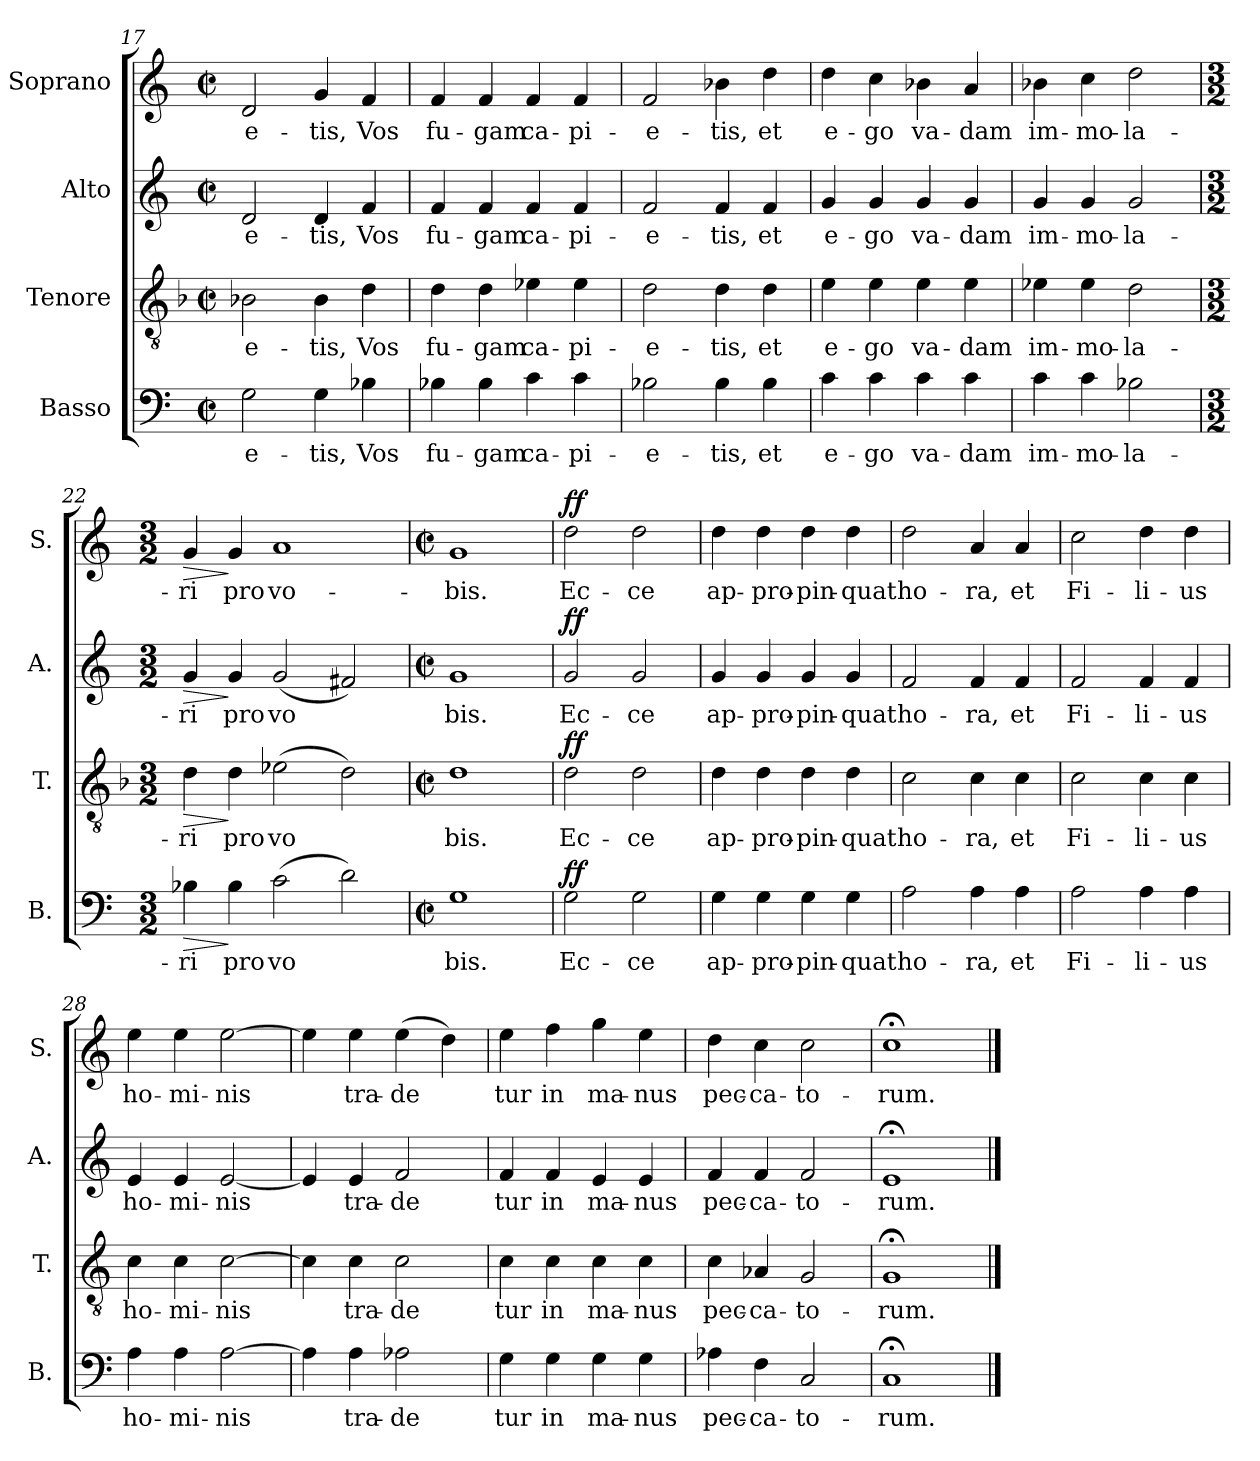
**kern	**text	**dynam	**kern	**text	**dynam	**kern	**text	**dynam	**kern	**text	**dynam
*part4	*part4	*part4	*part3	*part3	*part3	*part2	*part2	*part2	*part1	*part1	*part1
*staff4	*staff4	*staff4	*staff3	*staff3	*staff3	*staff2	*staff2	*staff2	*staff1	*staff1	*staff1
*I"Basso	*	*	*I"Tenore	*	*	*I"Alto	*	*	*I"Soprano	*	*
*I'B.	*	*	*I'T.	*	*	*I'A.	*	*	*I'S.	*	*
*clefF4	*	*	*clefGv2	*	*	*clefG2	*	*	*clefG2	*	*
*k[]	*	*	*k[b-]	*	*	*k[]	*	*	*k[]	*	*
*C:	*	*	*F:	*	*	*C:	*	*	*C:	*	*
*M2/2	*	*	*M2/2	*	*	*M2/2	*	*	*M2/2	*	*
*met(c|)	*	*	*met(c|)	*	*	*met(c|)	*	*	*met(c|)	*	*
=17	=17	=17	=17	=17	=17	=17	=17	=17	=17	=17	=17
!	!LO:LY:b	!	!	!LO:LY:b	!	!	!LO:LY:b	!	!	!LO:LY:b	!
2G\	-e-	.	2B-X\	-e-	.	2d/	-e-	.	2d/	-e-	.
!	!LO:LY:b	!	!	!LO:LY:b	!	!	!LO:LY:b	!	!	!LO:LY:b	!
4G\	-tis,	.	4B-\	-tis,	.	4d/	-tis,	.	4g/	-tis,	.
!	!LO:LY:b	!	!	!LO:LY:b	!	!	!LO:LY:b	!	!	!LO:LY:b	!
4B-X\	Vos	.	4d\	Vos	.	4f/	Vos	.	4f/	Vos	.
=18	=18	=18	=18	=18	=18	=18	=18	=18	=18	=18	=18
!	!LO:LY:b	!	!	!LO:LY:b	!	!	!LO:LY:b	!	!	!LO:LY:b	!
4B-X\	fu-	.	4d\	fu-	.	4f/	fu-	.	4f/	fu-	.
!	!LO:LY:b	!	!	!LO:LY:b	!	!	!LO:LY:b	!	!	!LO:LY:b	!
4B-\	-gam	.	4d\	-gam	.	4f/	-gam	.	4f/	-gam	.
!	!LO:LY:b	!	!	!LO:LY:b	!	!	!LO:LY:b	!	!	!LO:LY:b	!
4c\	ca-	.	4e-X\	ca-	.	4f/	ca-	.	4f/	ca-	.
!	!LO:LY:b	!	!	!LO:LY:b	!	!	!LO:LY:b	!	!	!LO:LY:b	!
4c\	-pi-	.	4e-\	-pi-	.	4f/	-pi-	.	4f/	-pi-	.
=19	=19	=19	=19	=19	=19	=19	=19	=19	=19	=19	=19
!	!LO:LY:b	!	!	!LO:LY:b	!	!	!LO:LY:b	!	!	!LO:LY:b	!
2B-X\	-e-	.	2d\	-e-	.	2f/	-e-	.	2f/	-e-	.
!	!LO:LY:b	!	!	!LO:LY:b	!	!	!LO:LY:b	!	!	!LO:LY:b	!
4B-\	-tis,	.	4d\	-tis,	.	4f/	-tis,	.	4b-X\	-tis,	.
!	!LO:LY:b	!	!	!LO:LY:b	!	!	!LO:LY:b	!	!	!LO:LY:b	!
4B-\	et	.	4d\	et	.	4f/	et	.	4dd\	et	.
!!LO:LB:g=z
=20	=20	=20	=20	=20	=20	=20	=20	=20	=20	=20	=20
!	!LO:LY:b	!	!	!LO:LY:b	!	!	!LO:LY:b	!	!	!LO:LY:b	!
4c\	e-	.	4e\	e-	.	4g/	e-	.	4dd\	e-	.
!	!LO:LY:b	!	!	!LO:LY:b	!	!	!LO:LY:b	!	!	!LO:LY:b	!
4c\	-go	.	4e\	-go	.	4g/	-go	.	4cc\	-go	.
!	!LO:LY:b	!	!	!LO:LY:b	!	!	!LO:LY:b	!	!	!LO:LY:b	!
4c\	va-	.	4e\	va-	.	4g/	va-	.	4b-X\	va-	.
!	!LO:LY:b	!	!	!LO:LY:b	!	!	!LO:LY:b	!	!	!LO:LY:b	!
4c\	-dam	.	4e\	-dam	.	4g/	-dam	.	4a/	-dam	.
=21	=21	=21	=21	=21	=21	=21	=21	=21	=21	=21	=21
!	!LO:LY:b	!	!	!LO:LY:b	!	!	!LO:LY:b	!	!	!LO:LY:b	!
4c\	im-	.	4e-X\	im-	.	4g/	im-	.	4b-X\	im-	.
!	!LO:LY:b	!	!	!LO:LY:b	!	!	!LO:LY:b	!	!	!LO:LY:b	!
4c\	-mo-	.	4e-\	-mo-	.	4g/	-mo-	.	4cc\	-mo-	.
!	!LO:LY:b	!	!	!LO:LY:b	!	!	!LO:LY:b	!	!	!LO:LY:b	!
2B-X\	-la-	.	2d\	-la-	.	2g/	-la-	.	2dd\	-la-	.
=22	=22	=22	=22	=22	=22	=22	=22	=22	=22	=22	=22
*M3/2	*	*	*M3/2	*	*	*M3/2	*	*	*M3/2	*	*
!	!LO:LY:b	!LO:HP:b	!	!LO:LY:b	!LO:HP:b	!	!LO:LY:b	!LO:HP:b	!	!LO:LY:b	!LO:HP:b
4B-X\	-ri	>	4d\	-ri	>	4g/	-ri	>	4g/	-ri	>
!	!LO:LY:b	!	!	!LO:LY:b	!	!	!LO:LY:b	!	!	!LO:LY:b	!
4B-\	pro	]	4d\	pro	]	4g/	pro	]	4g/	pro	]
!	!LO:LY:b	!	!	!LO:LY:b	!	!	!LO:LY:b	!	!	!LO:LY:b	!
(>2c\	vo-	.	(>2e-X\	vo-	.	(<2g/	vo-	.	1a	vo-	.
!	!LO:LY:b	!	!	!LO:LY:b	!	!	!LO:LY:b	!	!	!	!
2d\)	--	.	2d\)	--	.	2f#X/)	--	.	.	.	.
=23	=23	=23	=23	=23	=23	=23	=23	=23	=23	=23	=23
*M2/2	*	*	*M2/2	*	*	*M2/2	*	*	*M2/2	*	*
*met(c|)	*	*	*met(c|)	*	*	*met(c|)	*	*	*met(c|)	*	*
!	!LO:LY:b	!	!	!LO:LY:b	!	!	!LO:LY:b	!	!	!LO:LY:b	!
1G	-bis.	.	1d	-bis.	.	1g	-bis.	.	1g	-bis.	.
!!LO:PB:g=z
=24	=24	=24	=24	=24	=24	=24	=24	=24	=24	=24	=24
*	*	*	*k[]	*	*	*	*	*	*	*	*
*	*	*	*C:	*	*	*	*	*	*	*	*
!	!LO:LY:b	!LO:DY:a	!	!LO:LY:b	!LO:DY:a	!	!LO:LY:b	!LO:DY:a	!	!LO:LY:b	!LO:DY:a
2G\	Ec-	ff	2d\	Ec-	ff	2g/	Ec-	ff	2dd\	Ec-	ff
!	!LO:LY:b	!	!	!LO:LY:b	!	!	!LO:LY:b	!	!	!LO:LY:b	!
2G\	-ce	.	2d\	-ce	.	2g/	-ce	.	2dd\	-ce	.
=25	=25	=25	=25	=25	=25	=25	=25	=25	=25	=25	=25
!	!LO:LY:b	!	!	!LO:LY:b	!	!	!LO:LY:b	!	!	!LO:LY:b	!
4G\	ap-	.	4d\	ap-	.	4g/	ap-	.	4dd\	ap-	.
!	!LO:LY:b	!	!	!LO:LY:b	!	!	!LO:LY:b	!	!	!LO:LY:b	!
4G\	-pro-	.	4d\	-pro-	.	4g/	-pro-	.	4dd\	-pro-	.
!	!LO:LY:b	!	!	!LO:LY:b	!	!	!LO:LY:b	!	!	!LO:LY:b	!
4G\	-pin-	.	4d\	-pin-	.	4g/	-pin-	.	4dd\	-pin-	.
!	!LO:LY:b	!	!	!LO:LY:b	!	!	!LO:LY:b	!	!	!LO:LY:b	!
4G\	-quat	.	4d\	-quat	.	4g/	-quat	.	4dd\	-quat	.
=26	=26	=26	=26	=26	=26	=26	=26	=26	=26	=26	=26
!	!LO:LY:b	!	!	!LO:LY:b	!	!	!LO:LY:b	!	!	!LO:LY:b	!
2A\	ho-	.	2c\	ho-	.	2f/	ho-	.	2dd\	ho-	.
!	!LO:LY:b	!	!	!LO:LY:b	!	!	!LO:LY:b	!	!	!LO:LY:b	!
4A\	-ra,	.	4c\	-ra,	.	4f/	-ra,	.	4a/	-ra,	.
!	!LO:LY:b	!	!	!LO:LY:b	!	!	!LO:LY:b	!	!	!LO:LY:b	!
4A\	et	.	4c\	et	.	4f/	et	.	4a/	et	.
=27	=27	=27	=27	=27	=27	=27	=27	=27	=27	=27	=27
!	!LO:LY:b	!	!	!LO:LY:b	!	!	!LO:LY:b	!	!	!LO:LY:b	!
2A\	Fi-	.	2c\	Fi-	.	2f/	Fi-	.	2cc\	Fi-	.
!	!LO:LY:b	!	!	!LO:LY:b	!	!	!LO:LY:b	!	!	!LO:LY:b	!
4A\	-li-	.	4c\	-li-	.	4f/	-li-	.	4dd\	-li-	.
!	!LO:LY:b	!	!	!LO:LY:b	!	!	!LO:LY:b	!	!	!LO:LY:b	!
4A\	-us	.	4c\	-us	.	4f/	-us	.	4dd\	-us	.
=28	=28	=28	=28	=28	=28	=28	=28	=28	=28	=28	=28
!	!LO:LY:b	!	!	!LO:LY:b	!	!	!LO:LY:b	!	!	!LO:LY:b	!
4A\	ho-	.	4c\	ho-	.	4e/	ho-	.	4ee\	ho-	.
!	!LO:LY:b	!	!	!LO:LY:b	!	!	!LO:LY:b	!	!	!LO:LY:b	!
4A\	-mi-	.	4c\	-mi-	.	4e/	-mi-	.	4ee\	-mi-	.
!	!LO:LY:b	!	!	!LO:LY:b	!	!	!LO:LY:b	!	!	!LO:LY:b	!
[>2A\	-nis	.	[>2c\	-nis	.	[>2e/	-nis	.	[>2ee\	-nis	.
!!LO:PB:g=z
=29	=29	=29	=29	=29	=29	=29	=29	=29	=29	=29	=29
!	!LO:LY:b	!	!	!LO:LY:b	!	!	!LO:LY:b	!	!	!LO:LY:b	!
4A\]	.	.	4c\]	.	.	4e/]	.	.	4ee\]	.	.
!	!LO:LY:b	!	!	!LO:LY:b	!	!	!LO:LY:b	!	!	!LO:LY:b	!
4A\	tra-	.	4c\	tra-	.	4e/	tra-	.	4ee\	tra-	.
!	!LO:LY:b	!	!	!LO:LY:b	!	!	!LO:LY:b	!	!	!LO:LY:b	!
2A-X\	-de	.	2c\	-de	.	2f/	-de	.	(>4ee\	-de	.
!	!	!	!	!	!	!	!	!	!	!LO:LY:b	!
.	.	.	.	.	.	.	.	.	4dd\)	.	.
=30	=30	=30	=30	=30	=30	=30	=30	=30	=30	=30	=30
!	!LO:LY:b	!	!	!LO:LY:b	!	!	!LO:LY:b	!	!	!LO:LY:b	!
4G\	tur	.	4c\	tur	.	4f/	tur	.	4ee\	tur	.
!	!LO:LY:b	!	!	!LO:LY:b	!	!	!LO:LY:b	!	!	!LO:LY:b	!
4G\	in	.	4c\	in	.	4f/	in	.	4ff\	in	.
!	!LO:LY:b	!	!	!LO:LY:b	!	!	!LO:LY:b	!	!	!LO:LY:b	!
4G\	ma-	.	4c\	ma-	.	4e/	ma-	.	4gg\	ma-	.
!	!LO:LY:b	!	!	!LO:LY:b	!	!	!LO:LY:b	!	!	!LO:LY:b	!
4G\	-nus	.	4c\	-nus	.	4e/	-nus	.	4ee\	-nus	.
=31	=31	=31	=31	=31	=31	=31	=31	=31	=31	=31	=31
!	!LO:LY:b	!	!	!LO:LY:b	!	!	!LO:LY:b	!	!	!LO:LY:b	!
4A-X\	pec-	.	4c\	pec-	.	4f/	pec-	.	4dd\	pec-	.
!	!LO:LY:b	!	!	!LO:LY:b	!	!	!LO:LY:b	!	!	!LO:LY:b	!
4F\	-ca-	.	4A-X/	-ca-	.	4f/	-ca-	.	4cc\	-ca-	.
!	!LO:LY:b	!	!	!LO:LY:b	!	!	!LO:LY:b	!	!	!LO:LY:b	!
2C/	-to-	.	2G/	-to-	.	2f/	-to-	.	2cc\	-to-	.
=32	=32	=32	=32	=32	=32	=32	=32	=32	=32	=32	=32
!	!LO:LY:b	!	!	!LO:LY:b	!	!	!LO:LY:b	!	!	!LO:LY:b	!
1C;<	-rum.	.	1G;<	-rum.	.	1e;<	-rum.	.	1cc;<	-rum.	.
==	==	==	==	==	==	==	==	==	==	==	==
*-	*-	*-	*-	*-	*-	*-	*-	*-	*-	*-	*-
